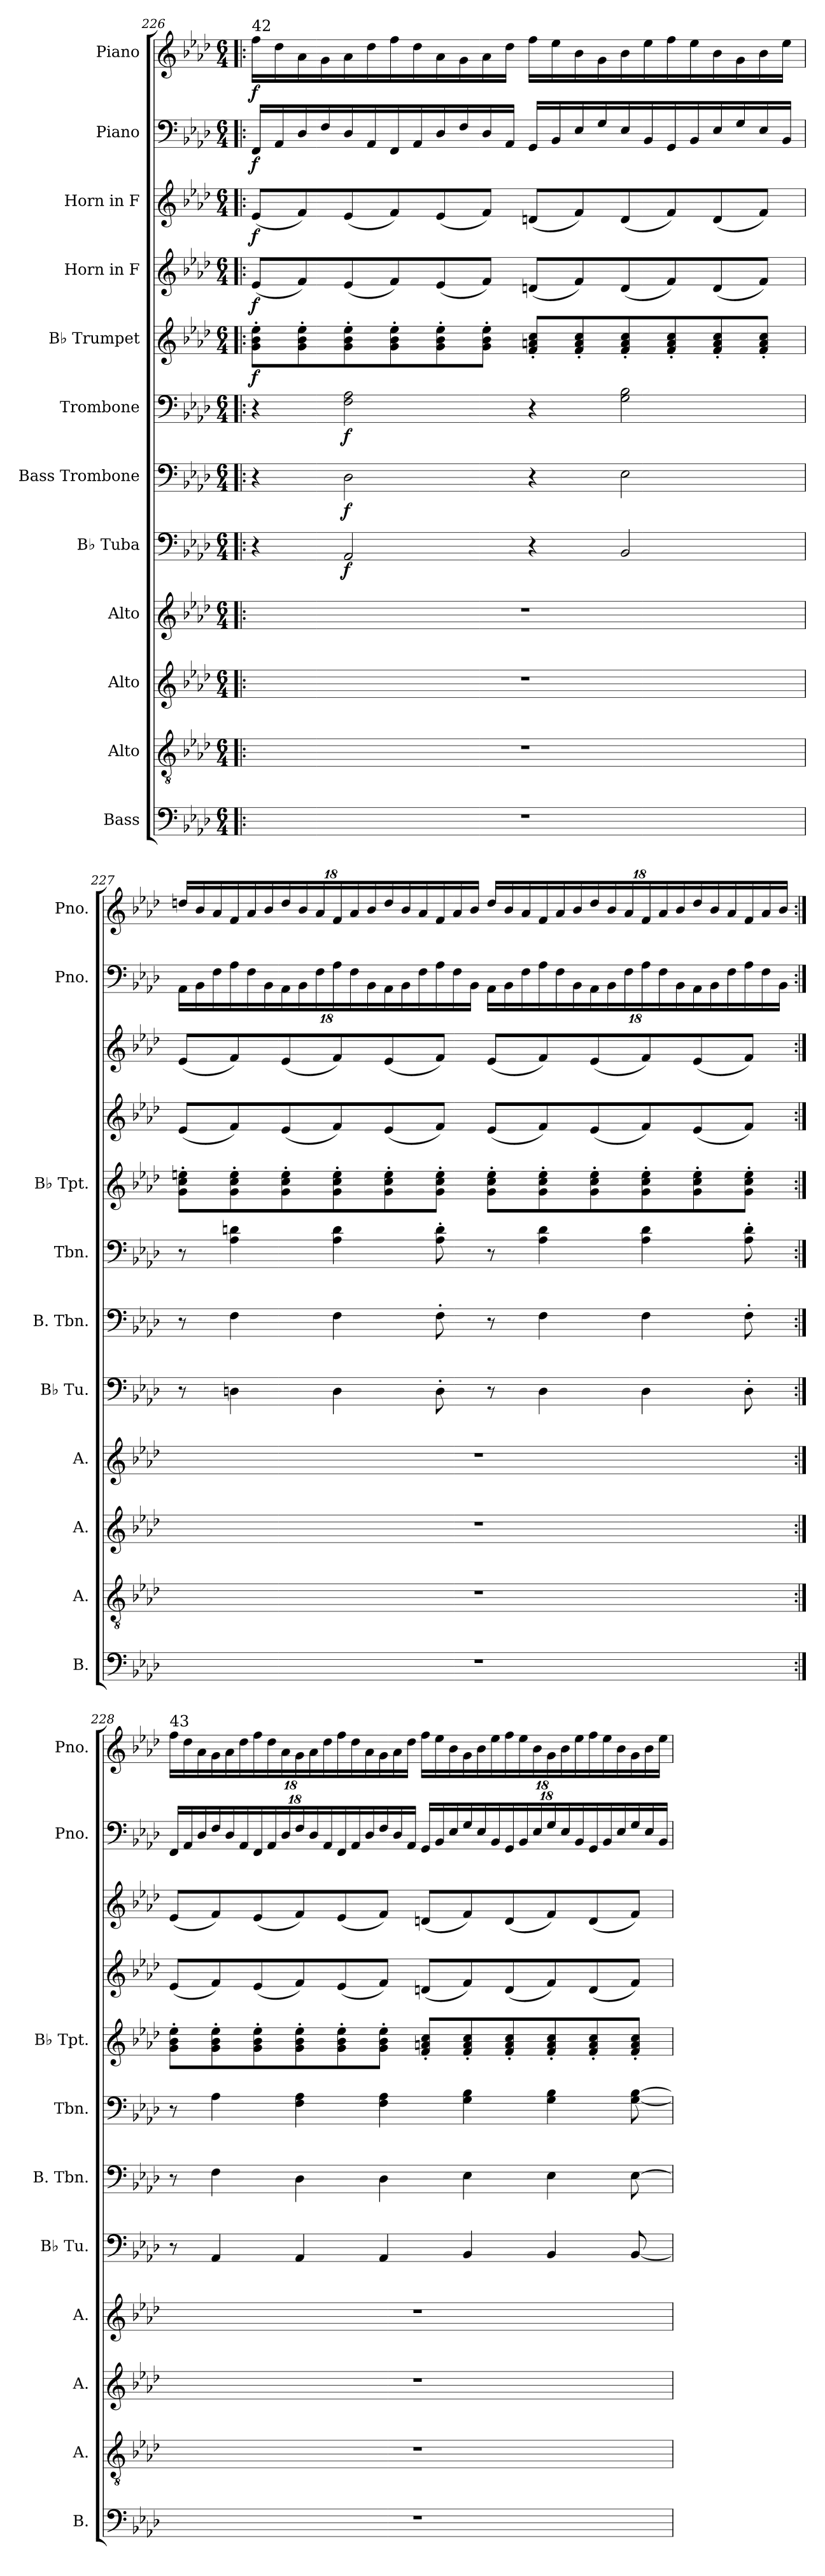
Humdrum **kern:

**kern	**kern	**kern	**kern	**kern	**dynam	**kern	**dynam	**kern	**dynam	**kern	**dynam	**kern	**dynam	**kern	**dynam	**kern	**dynam	**kern	**dynam
*part12	*part11	*part10	*part9	*part8	*part8	*part7	*part7	*part6	*part6	*part5	*part5	*part4	*part4	*part3	*part3	*part2	*part2	*part1	*part1
*staff12	*staff11	*staff10	*staff9	*staff8	*staff8	*staff7	*staff7	*staff6	*staff6	*staff5	*staff5	*staff4	*staff4	*staff3	*staff3	*staff2	*staff2	*staff1	*staff1
*I"Bass	*I"Alto	*I"Alto	*I"Alto	*I"B♭ Tuba	*	*I"Bass Trombone	*	*I"Trombone	*	*I"B♭ Trumpet	*	*I"Horn in F	*	*I"Horn in F	*	*I"Piano	*	*I"Piano	*
*I'B.	*I'A.	*I'A.	*I'A.	*I'B♭ Tu.	*	*I'B. Tbn.	*	*I'Tbn.	*	*I'B♭ Tpt.	*	*	*	*	*	*I'Pno.	*	*I'Pno.	*
!!LO:PB:g=z
*clefF4	*clefGv2	*clefG2	*clefG2	*clefF4	*	*clefF4	*	*clefF4	*	*clefG2	*	*clefG2	*	*clefG2	*	*clefF4	*	*clefG2	*
*	*	*	*	*	*	*	*	*	*	*ITrd1c2	*	*ITrd4c7	*	*ITrd4c7	*	*	*	*	*
*k[b-e-a-d-]	*k[b-e-a-d-]	*k[b-e-a-d-]	*k[b-e-a-d-]	*k[b-e-a-d-]	*	*k[b-e-a-d-]	*	*k[b-e-a-d-]	*	*k[b-e-a-d-g-c-]	*	*k[b-e-a-d-g-]	*	*k[b-e-a-d-g-]	*	*k[b-e-a-d-]	*	*k[b-e-a-d-]	*
*M6/4	*M6/4	*M6/4	*M6/4	*M6/4	*	*M6/4	*	*M6/4	*	*M6/4	*	*M6/4	*	*M6/4	*	*M6/4	*	*M6/4	*
=226!|:	=226!|:	=226!|:	=226!|:	=226!|:	=226!|:	=226!|:	=226!|:	=226!|:	=226!|:	=226!|:	=226!|:	=226!|:	=226!|:	=226!|:	=226!|:	=226!|:	=226!|:	=226!|:	=226!|:
!	!	!	!	!	!	!	!	!	!	!	!	!	!	!	!	!	!	!LO:TX:a:t=42	!
!	!	!	!	!	!	!	!	!	!	!	!LO:DY:b	!	!LO:DY:b	!	!LO:DY:b	!	!LO:DY:b	!	!LO:DY:b
1.r	1.r	1.r	1.r	4r	.	4r	.	4r	.	8f\' 8a-\' 8dd-\'L	f	(8A-/L	f	(8A-/L	f	16FF/LL	f	16ff\LL	f
.	.	.	.	.	.	.	.	.	.	.	.	.	.	.	.	16AA-/	.	16dd-\	.
.	.	.	.	.	.	.	.	.	.	8f\' 8a-\' 8dd-\'	.	8B-/)	.	8B-/)	.	16D-/	.	16a-\	.
.	.	.	.	.	.	.	.	.	.	.	.	.	.	.	.	16F/	.	16g\	.
!	!	!	!	!	!LO:DY:b	!	!LO:DY:b	!	!LO:DY:b	!	!	!	!	!	!	!	!	!	!
.	.	.	.	2AA-/	f	2D-\	f	2F\ 2A-\	f	8f\' 8a-\' 8dd-\'	.	(8A-/	.	(8A-/	.	16D-/	.	16a-\	.
.	.	.	.	.	.	.	.	.	.	.	.	.	.	.	.	16AA-/	.	16dd-\	.
.	.	.	.	.	.	.	.	.	.	8f\' 8a-\' 8dd-\'	.	8B-/)	.	8B-/)	.	16FF/	.	16ff\	.
.	.	.	.	.	.	.	.	.	.	.	.	.	.	.	.	16AA-/	.	16dd-\	.
.	.	.	.	.	.	.	.	.	.	8f\' 8a-\' 8dd-\'	.	(8A-/	.	(8A-/	.	16D-/	.	16a-\	.
.	.	.	.	.	.	.	.	.	.	.	.	.	.	.	.	16F/	.	16g\	.
.	.	.	.	.	.	.	.	.	.	8f\' 8a-\' 8dd-\'J	.	8B-/J)	.	8B-/J)	.	16D-/	.	16a-\	.
.	.	.	.	.	.	.	.	.	.	.	.	.	.	.	.	16AA-/JJ	.	16dd-\JJ	.
.	.	.	.	4r	.	4r	.	4r	.	8e-/' 8gn/' 8b-/'L	.	(8Gn/L	.	(8Gn/L	.	16GG/LL	.	16ff\LL	.
.	.	.	.	.	.	.	.	.	.	.	.	.	.	.	.	16BB-/	.	16ee-\	.
.	.	.	.	.	.	.	.	.	.	8e-/' 8g/' 8b-/'	.	8B-/)	.	8B-/)	.	16E-/	.	16b-\	.
.	.	.	.	.	.	.	.	.	.	.	.	.	.	.	.	16G/	.	16g\	.
.	.	.	.	2BB-/	.	2E-\	.	2G\ 2B-\	.	8e-/' 8g/' 8b-/'	.	(8G/	.	(8G/	.	16E-/	.	16b-\	.
.	.	.	.	.	.	.	.	.	.	.	.	.	.	.	.	16BB-/	.	16ee-\	.
.	.	.	.	.	.	.	.	.	.	8e-/' 8g/' 8b-/'	.	8B-/)	.	8B-/)	.	16GG/	.	16ff\	.
.	.	.	.	.	.	.	.	.	.	.	.	.	.	.	.	16BB-/	.	16ee-\	.
.	.	.	.	.	.	.	.	.	.	8e-/' 8g/' 8b-/'	.	(8G/	.	(8G/	.	16E-/	.	16b-\	.
.	.	.	.	.	.	.	.	.	.	.	.	.	.	.	.	16G/	.	16g\	.
.	.	.	.	.	.	.	.	.	.	8e-/' 8g/' 8b-/'J	.	8B-/J)	.	8B-/J)	.	16E-/	.	16b-\	.
.	.	.	.	.	.	.	.	.	.	.	.	.	.	.	.	16BB-/JJ	.	16ee-\JJ	.
!!LO:PB:g=z
=227	=227	=227	=227	=227	=227	=227	=227	=227	=227	=227	=227	=227	=227	=227	=227	=227	=227	=227	=227
*	*	*	*	*	*	*	*	*	*	*	*	*	*	*	*	*Xbrackettup	*	*Xbrackettup	*
1.r	1.r	1.r	1.r	8r	.	8r	.	8r	.	8f\' 8b-\' 8ddn\'L	.	(8A-/L	.	(8A-/L	.	24AA-\LL	.	24ddn/LL	.
.	.	.	.	.	.	.	.	.	.	.	.	.	.	.	.	24BB-\	.	24b-/	.
.	.	.	.	.	.	.	.	.	.	.	.	.	.	.	.	24F\	.	24a-/	.
.	.	.	.	4Dn\	.	4F\	.	4A-\ 4dn\	.	8f\' 8b-\' 8dd\'	.	8B-/)	.	8B-/)	.	24A-\	.	24f/	.
.	.	.	.	.	.	.	.	.	.	.	.	.	.	.	.	24F\	.	24a-/	.
.	.	.	.	.	.	.	.	.	.	.	.	.	.	.	.	24BB-\	.	24b-/	.
.	.	.	.	.	.	.	.	.	.	8f\' 8b-\' 8dd\'	.	(8A-/	.	(8A-/	.	24AA-\	.	24dd/	.
.	.	.	.	.	.	.	.	.	.	.	.	.	.	.	.	24BB-\	.	24b-/	.
.	.	.	.	.	.	.	.	.	.	.	.	.	.	.	.	24F\	.	24a-/	.
.	.	.	.	4D\	.	4F\	.	4A-\ 4d\	.	8f\' 8b-\' 8dd\'	.	8B-/)	.	8B-/)	.	24A-\	.	24f/	.
.	.	.	.	.	.	.	.	.	.	.	.	.	.	.	.	24F\	.	24a-/	.
.	.	.	.	.	.	.	.	.	.	.	.	.	.	.	.	24BB-\	.	24b-/	.
.	.	.	.	.	.	.	.	.	.	8f\' 8b-\' 8dd\'	.	(8A-/	.	(8A-/	.	24AA-\	.	24dd/	.
.	.	.	.	.	.	.	.	.	.	.	.	.	.	.	.	24BB-\	.	24b-/	.
.	.	.	.	.	.	.	.	.	.	.	.	.	.	.	.	24F\	.	24a-/	.
.	.	.	.	8D'\	.	8F'\	.	8A-\' 8d\'	.	8f\' 8b-\' 8dd\'J	.	8B-/J)	.	8B-/J)	.	24A-\	.	24f/	.
.	.	.	.	.	.	.	.	.	.	.	.	.	.	.	.	24F\	.	24a-/	.
.	.	.	.	.	.	.	.	.	.	.	.	.	.	.	.	24BB-\JJ	.	24b-/JJ	.
.	.	.	.	8r	.	8r	.	8r	.	8f\' 8b-\' 8dd\'L	.	(8A-/L	.	(8A-/L	.	24AA-\LL	.	24dd/LL	.
.	.	.	.	.	.	.	.	.	.	.	.	.	.	.	.	24BB-\	.	24b-/	.
.	.	.	.	.	.	.	.	.	.	.	.	.	.	.	.	24F\	.	24a-/	.
.	.	.	.	4D\	.	4F\	.	4A-\ 4d\	.	8f\' 8b-\' 8dd\'	.	8B-/)	.	8B-/)	.	24A-\	.	24f/	.
.	.	.	.	.	.	.	.	.	.	.	.	.	.	.	.	24F\	.	24a-/	.
.	.	.	.	.	.	.	.	.	.	.	.	.	.	.	.	24BB-\	.	24b-/	.
.	.	.	.	.	.	.	.	.	.	8f\' 8b-\' 8dd\'	.	(8A-/	.	(8A-/	.	24AA-\	.	24dd/	.
.	.	.	.	.	.	.	.	.	.	.	.	.	.	.	.	24BB-\	.	24b-/	.
.	.	.	.	.	.	.	.	.	.	.	.	.	.	.	.	24F\	.	24a-/	.
.	.	.	.	4D\	.	4F\	.	4A-\ 4d\	.	8f\' 8b-\' 8dd\'	.	8B-/)	.	8B-/)	.	24A-\	.	24f/	.
.	.	.	.	.	.	.	.	.	.	.	.	.	.	.	.	24F\	.	24a-/	.
.	.	.	.	.	.	.	.	.	.	.	.	.	.	.	.	24BB-\	.	24b-/	.
.	.	.	.	.	.	.	.	.	.	8f\' 8b-\' 8dd\'	.	(8A-/	.	(8A-/	.	24AA-\	.	24dd/	.
.	.	.	.	.	.	.	.	.	.	.	.	.	.	.	.	24BB-\	.	24b-/	.
.	.	.	.	.	.	.	.	.	.	.	.	.	.	.	.	24F\	.	24a-/	.
.	.	.	.	8D'\	.	8F'\	.	8A-\' 8d\'	.	8f\' 8b-\' 8dd\'J	.	8B-/J)	.	8B-/J)	.	24A-\	.	24f/	.
.	.	.	.	.	.	.	.	.	.	.	.	.	.	.	.	24F\	.	24a-/	.
.	.	.	.	.	.	.	.	.	.	.	.	.	.	.	.	24BB-\JJ	.	24b-/JJ	.
!!LO:PB:g=z
=228:|!	=228:|!	=228:|!	=228:|!	=228:|!	=228:|!	=228:|!	=228:|!	=228:|!	=228:|!	=228:|!	=228:|!	=228:|!	=228:|!	=228:|!	=228:|!	=228:|!	=228:|!	=228:|!	=228:|!
!	!	!	!	!	!	!	!	!	!	!	!	!	!	!	!	!	!	!LO:TX:a:t=43	!
1.r	1.r	1.r	1.r	8r	.	8r	.	8r	.	8f\' 8a-\' 8dd-\'L	.	(8A-/L	.	(8A-/L	.	24FF/LL	.	24ff\LL	.
.	.	.	.	.	.	.	.	.	.	.	.	.	.	.	.	24AA-/	.	24dd-\	.
.	.	.	.	.	.	.	.	.	.	.	.	.	.	.	.	24D-/	.	24a-\	.
.	.	.	.	4AA-/	.	4F\	.	4A-\	.	8f\' 8a-\' 8dd-\'	.	8B-/)	.	8B-/)	.	24F/	.	24g\	.
.	.	.	.	.	.	.	.	.	.	.	.	.	.	.	.	24D-/	.	24a-\	.
.	.	.	.	.	.	.	.	.	.	.	.	.	.	.	.	24AA-/	.	24dd-\	.
.	.	.	.	.	.	.	.	.	.	8f\' 8a-\' 8dd-\'	.	(8A-/	.	(8A-/	.	24FF/	.	24ff\	.
.	.	.	.	.	.	.	.	.	.	.	.	.	.	.	.	24AA-/	.	24dd-\	.
.	.	.	.	.	.	.	.	.	.	.	.	.	.	.	.	24D-/	.	24a-\	.
.	.	.	.	4AA-/	.	4D-\	.	4F\ 4A-\	.	8f\' 8a-\' 8dd-\'	.	8B-/)	.	8B-/)	.	24F/	.	24g\	.
.	.	.	.	.	.	.	.	.	.	.	.	.	.	.	.	24D-/	.	24a-\	.
.	.	.	.	.	.	.	.	.	.	.	.	.	.	.	.	24AA-/	.	24dd-\	.
.	.	.	.	.	.	.	.	.	.	8f\' 8a-\' 8dd-\'	.	(8A-/	.	(8A-/	.	24FF/	.	24ff\	.
.	.	.	.	.	.	.	.	.	.	.	.	.	.	.	.	24AA-/	.	24dd-\	.
.	.	.	.	.	.	.	.	.	.	.	.	.	.	.	.	24D-/	.	24a-\	.
.	.	.	.	4AA-/	.	4D-\	.	4F\ 4A-\	.	8f\' 8a-\' 8dd-\'J	.	8B-/J)	.	8B-/J)	.	24F/	.	24g\	.
.	.	.	.	.	.	.	.	.	.	.	.	.	.	.	.	24D-/	.	24a-\	.
.	.	.	.	.	.	.	.	.	.	.	.	.	.	.	.	24AA-/JJ	.	24dd-\JJ	.
.	.	.	.	.	.	.	.	.	.	8e-/' 8gn/' 8b-/'L	.	(8Gn/L	.	(8Gn/L	.	24GG/LL	.	24ff\LL	.
.	.	.	.	.	.	.	.	.	.	.	.	.	.	.	.	24BB-/	.	24ee-\	.
.	.	.	.	.	.	.	.	.	.	.	.	.	.	.	.	24E-/	.	24b-\	.
.	.	.	.	4BB-/	.	4E-\	.	4G\ 4B-\	.	8e-/' 8g/' 8b-/'	.	8B-/)	.	8B-/)	.	24G/	.	24g\	.
.	.	.	.	.	.	.	.	.	.	.	.	.	.	.	.	24E-/	.	24b-\	.
.	.	.	.	.	.	.	.	.	.	.	.	.	.	.	.	24BB-/	.	24ee-\	.
.	.	.	.	.	.	.	.	.	.	8e-/' 8g/' 8b-/'	.	(8G/	.	(8G/	.	24GG/	.	24ff\	.
.	.	.	.	.	.	.	.	.	.	.	.	.	.	.	.	24BB-/	.	24ee-\	.
.	.	.	.	.	.	.	.	.	.	.	.	.	.	.	.	24E-/	.	24b-\	.
.	.	.	.	4BB-/	.	4E-\	.	4G\ 4B-\	.	8e-/' 8g/' 8b-/'	.	8B-/)	.	8B-/)	.	24G/	.	24g\	.
.	.	.	.	.	.	.	.	.	.	.	.	.	.	.	.	24E-/	.	24b-\	.
.	.	.	.	.	.	.	.	.	.	.	.	.	.	.	.	24BB-/	.	24ee-\	.
.	.	.	.	.	.	.	.	.	.	8e-/' 8g/' 8b-/'	.	(8G/	.	(8G/	.	24GG/	.	24ff\	.
.	.	.	.	.	.	.	.	.	.	.	.	.	.	.	.	24BB-/	.	24ee-\	.
.	.	.	.	.	.	.	.	.	.	.	.	.	.	.	.	24E-/	.	24b-\	.
.	.	.	.	[8BB-/	.	[8E-\	.	[8G\ [8B-\	.	8e-/' 8g/' 8b-/'J	.	8B-/J)	.	8B-/J)	.	24G/	.	24g\	.
.	.	.	.	.	.	.	.	.	.	.	.	.	.	.	.	24E-/	.	24b-\	.
.	.	.	.	.	.	.	.	.	.	.	.	.	.	.	.	24BB-/JJ	.	24ee-\JJ	.
=	=	=	=	=	=	=	=	=	=	=	=	=	=	=	=	=	=	=	=
*-	*-	*-	*-	*-	*-	*-	*-	*-	*-	*-	*-	*-	*-	*-	*-	*-	*-	*-	*-
